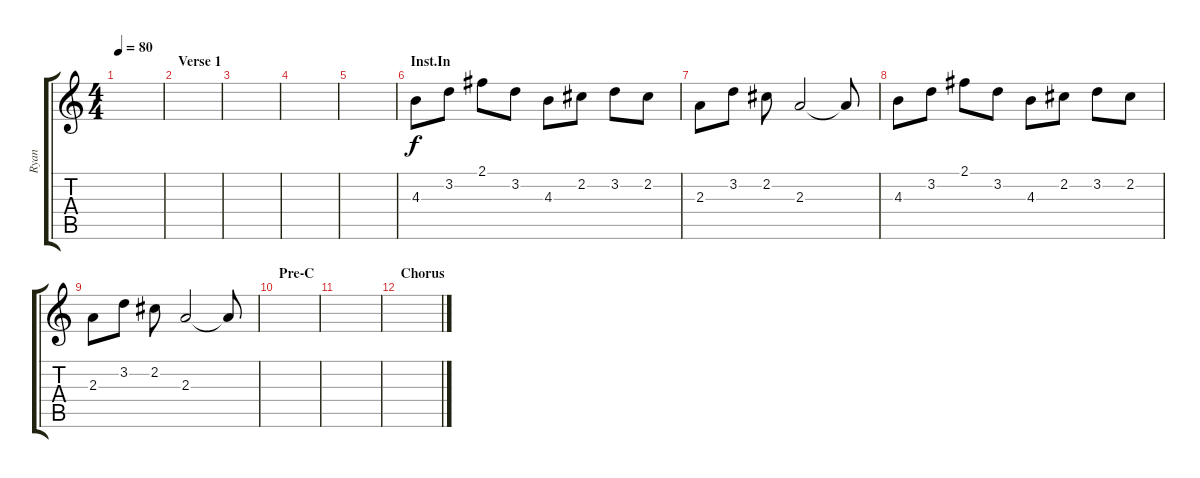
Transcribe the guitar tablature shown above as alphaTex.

\track ("Ryan" "Ryan") {instrument acousticguitarsteel}
\staff {score tabs}
\tuning (E4 B3 G3 D3 A2 D2) {hide}
\ts (4 4)
\tempo 80
\clef g2
\ks c
|
\section ("" "Verse 1")
|
|
|
|
\section ("" "Inst.In")
4.3.8 3.2.8 2.1.8 3.2.8 4.3.8 2.2.8 3.2.8 2.2.8 |
2.3.8 3.2.8 2.2.8 2.3.2 2.3{t}.8 |
4.3.8 3.2.8 2.1.8 3.2.8 4.3.8 2.2.8 3.2.8 2.2.8 |
2.3.8 3.2.8 2.2.8 2.3.2 2.3{t}.8 |
\section ("" "Pre-C")
|
|
\section ("" "Chorus")
